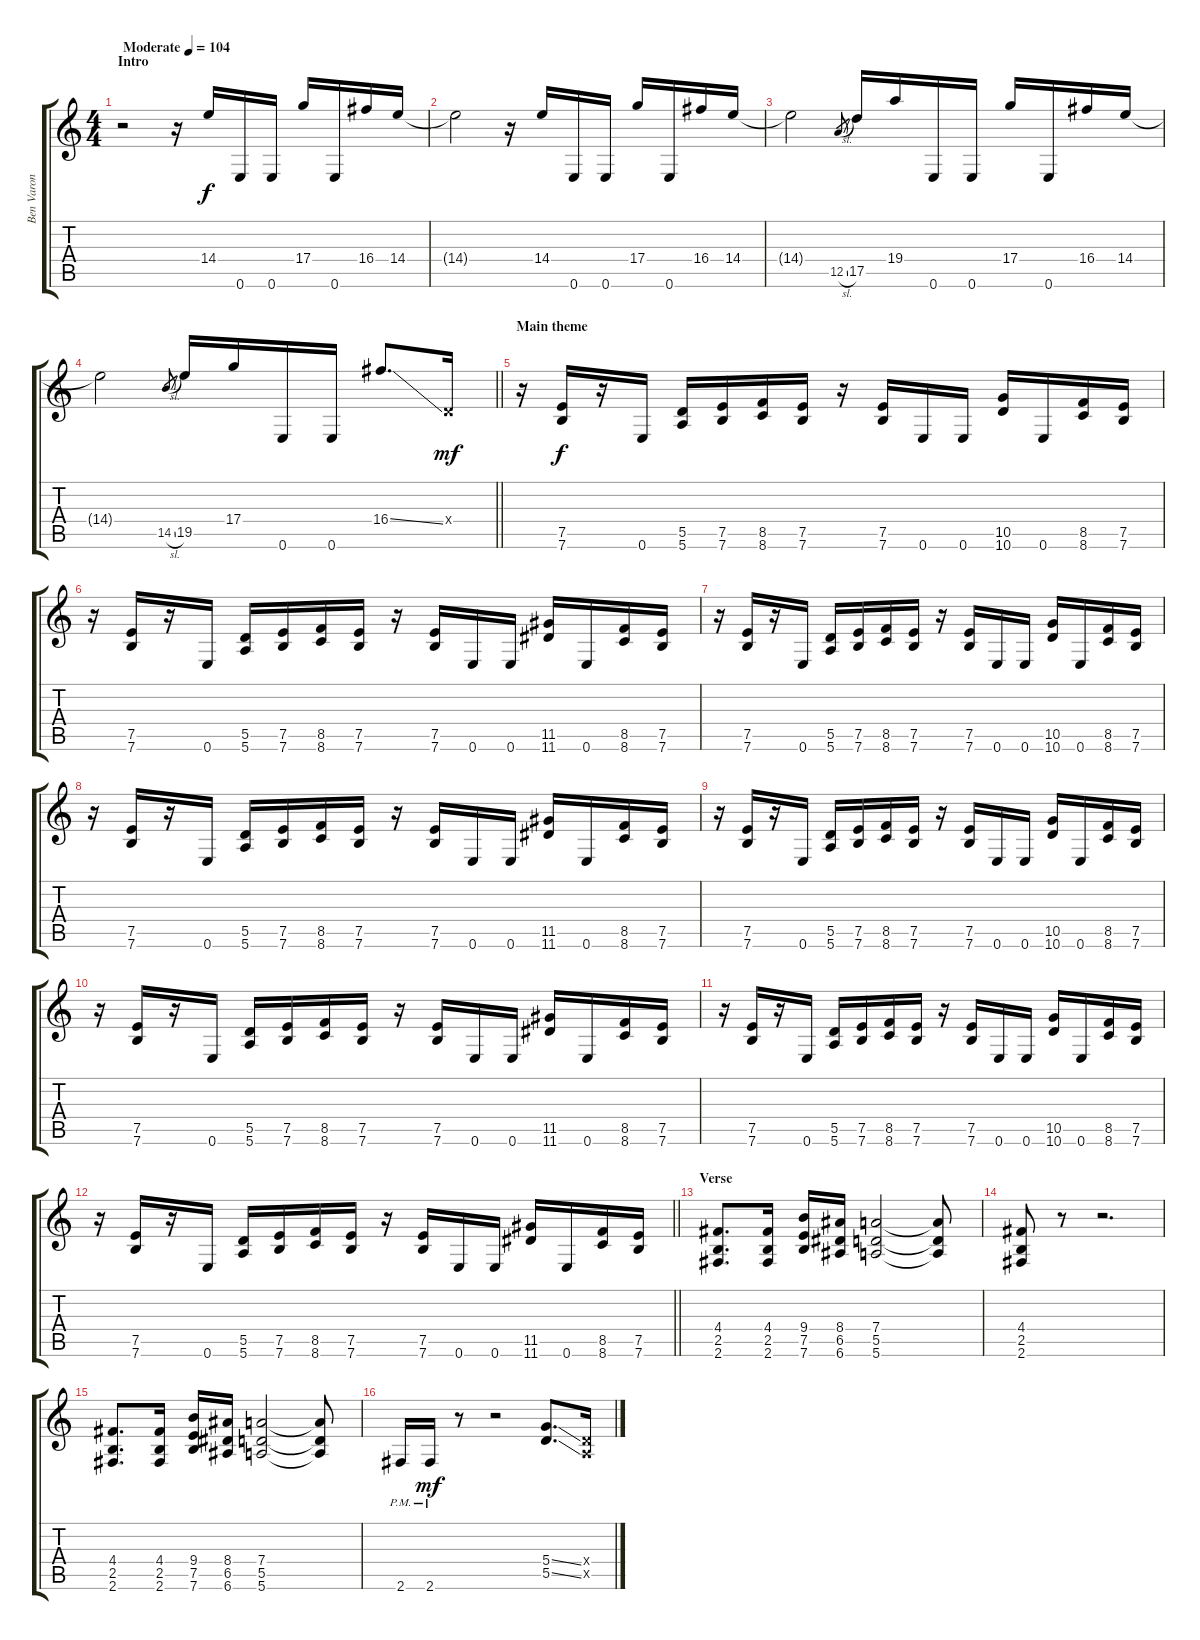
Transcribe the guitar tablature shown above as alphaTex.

\track ("Ben Varon" "Ben Varon") {instrument distortionguitar}
\staff {score tabs}
\tuning (E4 B3 G3 D3 A2 E2) {hide}
\ts (4 4)
\section ("" "Intro")
\tempo (104 "Moderate")
\clef g2
\ks c
r.2{dy f volume 8 instrument distortionguitar} r.16 14.4.16 0.6.16 0.6.16 17.4.16 0.6.16 16.4.16 14.4.16 |
14.4{t}.2 r.16 14.4.16 0.6.16 0.6.16 17.4.16 0.6.16 16.4.16 14.4.16 |
14.4{t}.2 12.5{sl}.8{gr} 17.5.16 19.4.16 0.6.16 0.6.16 17.4.16 0.6.16 16.4.16 14.4.16 |
\barLineRight lightlight
14.4{t}.2 14.5{sl}.8{gr} 19.5.16 17.4.16 0.6.16 0.6.16 16.4{ss}.8{d} 0.4{x}.16{dy mf} |
\section ("" "Main theme")
r.16{volume 16} (7.5 7.6).16{dy f} r.16 0.6.16 (5.5 5.6).16 (7.5 7.6).16 (8.5 8.6).16 (7.5 7.6).16 r.16 (7.5 7.6).16 0.6.16 0.6.16 (10.5 10.6).16 0.6.16 (8.5 8.6).16 (7.5 7.6).16 |
r.16 (7.5 7.6).16 r.16 0.6.16 (5.5 5.6).16 (7.5 7.6).16 (8.5 8.6).16 (7.5 7.6).16 r.16 (7.5 7.6).16 0.6.16 0.6.16 (11.5 11.6).16 0.6.16 (8.5 8.6).16 (7.5 7.6).16 |
r.16 (7.5 7.6).16 r.16 0.6.16 (5.5 5.6).16 (7.5 7.6).16 (8.5 8.6).16 (7.5 7.6).16 r.16 (7.5 7.6).16 0.6.16 0.6.16 (10.5 10.6).16 0.6.16 (8.5 8.6).16 (7.5 7.6).16 |
r.16 (7.5 7.6).16 r.16 0.6.16 (5.5 5.6).16 (7.5 7.6).16 (8.5 8.6).16 (7.5 7.6).16 r.16 (7.5 7.6).16 0.6.16 0.6.16 (11.5 11.6).16 0.6.16 (8.5 8.6).16 (7.5 7.6).16 |
r.16{volume 16} (7.5 7.6).16 r.16 0.6.16 (5.5 5.6).16 (7.5 7.6).16 (8.5 8.6).16 (7.5 7.6).16 r.16 (7.5 7.6).16 0.6.16 0.6.16 (10.5 10.6).16 0.6.16 (8.5 8.6).16 (7.5 7.6).16 |
r.16 (7.5 7.6).16 r.16 0.6.16 (5.5 5.6).16 (7.5 7.6).16 (8.5 8.6).16 (7.5 7.6).16 r.16 (7.5 7.6).16 0.6.16 0.6.16 (11.5 11.6).16 0.6.16 (8.5 8.6).16 (7.5 7.6).16 |
r.16 (7.5 7.6).16 r.16 0.6.16 (5.5 5.6).16 (7.5 7.6).16 (8.5 8.6).16 (7.5 7.6).16 r.16 (7.5 7.6).16 0.6.16 0.6.16 (10.5 10.6).16 0.6.16 (8.5 8.6).16 (7.5 7.6).16 |
\barLineRight lightlight
r.16 (7.5 7.6).16 r.16 0.6.16 (5.5 5.6).16 (7.5 7.6).16 (8.5 8.6).16 (7.5 7.6).16 r.16 (7.5 7.6).16 0.6.16 0.6.16 (11.5 11.6).16 0.6.16 (8.5 8.6).16 (7.5 7.6).16 |
\section ("" "Verse")
(4.4 2.5 2.6).8{d} (4.4 2.5 2.6).16 (9.4 7.5 7.6).16 (8.4 6.5 6.6).16 (7.4 5.5 5.6).2 (7.4{t} 5.5{t} 5.6{t}).8 |
(4.4 2.5 2.6).8 r.8 r.2{d} |
(4.4 2.5 2.6).8{d} (4.4 2.5 2.6).16 (9.4 7.5 7.6).16 (8.4 6.5 6.6).16 (7.4 5.5 5.6).2 (7.4{t} 5.5{t} 5.6{t}).8 |
2.6{pm}.16 2.6{pm}.16{dy mf} r.8 r.2 (5.4{ss} 5.5{ss}).8{d} (0.4{x} 0.5{x}).16
